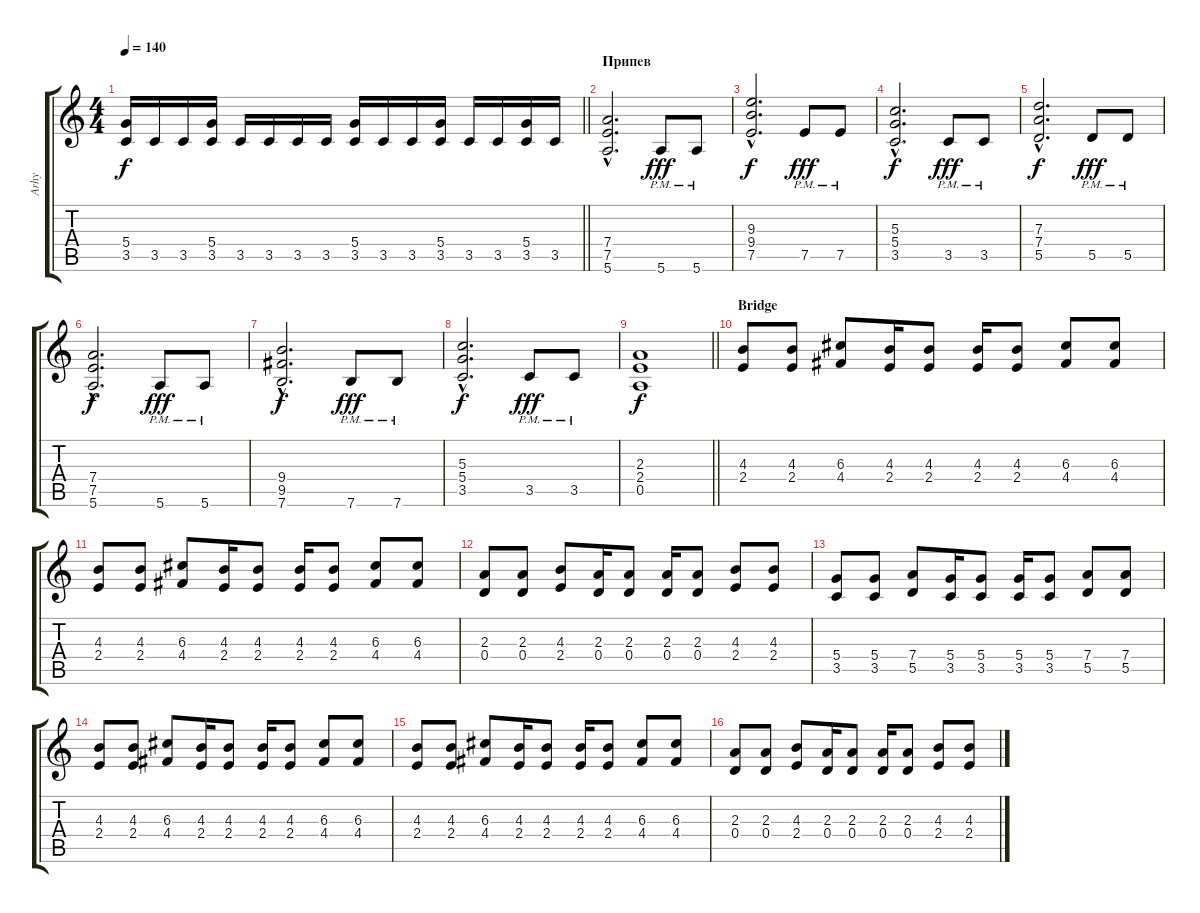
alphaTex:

\track ("Arhy" "Arhy") {instrument distortionguitar}
\staff {score tabs}
\tuning (E4 B3 G3 D3 A2 E2) {hide}
\ts (4 4)
\tempo 140
\clef g2
\barLineRight lightlight
\ks c
(5.4 3.5).16{dy f} 3.5.16 3.5.16 (5.4 3.5).16 3.5.16 3.5.16 3.5.16 3.5.16 (5.4 3.5).16 3.5.16 3.5.16 (5.4 3.5).16 3.5.16 3.5.16 (5.4 3.5).16 3.5.16 |
\section ("" "Припев")
(7.4{hac} 7.5{hac} 5.6{hac}).2{d} 5.6{pm}.8{dy fff} 5.6{pm}.8 |
(9.3{hac} 9.4{hac} 7.5{hac}).2{d dy f} 7.5{pm}.8{dy fff} 7.5{pm}.8 |
(5.3{hac} 5.4{hac} 3.5{hac}).2{d dy f} 3.5{pm}.8{dy fff} 3.5{pm}.8 |
(7.3{hac} 7.4{hac} 5.5{hac}).2{d dy f} 5.5{pm}.8{dy fff} 5.5{pm}.8 |
(7.4{hac} 7.5{hac} 5.6{hac}).2{d dy f} 5.6{pm}.8{dy fff} 5.6{pm}.8 |
(9.4{hac} 9.5{hac} 7.6{hac}).2{d dy f} 7.6{pm}.8{dy fff} 7.6{pm}.8 |
(5.3{hac} 5.4{hac} 3.5{hac}).2{d dy f} 3.5{pm}.8{dy fff} 3.5{pm}.8 |
\barLineRight lightlight
(2.3 2.4 0.5).1{dy f} |
\section ("" "Bridge")
(4.3 2.4).8{volume 10} (4.3 2.4).8 (6.3 4.4).8 (4.3 2.4).16 (4.3 2.4).8 (4.3 2.4).16 (4.3 2.4).8 (6.3 4.4).8 (6.3 4.4).8 |
(4.3 2.4).8 (4.3 2.4).8 (6.3 4.4).8 (4.3 2.4).16 (4.3 2.4).8 (4.3 2.4).16 (4.3 2.4).8 (6.3 4.4).8 (6.3 4.4).8 |
(2.3 0.4).8 (2.3 0.4).8 (4.3 2.4).8 (2.3 0.4).16 (2.3 0.4).8 (2.3 0.4).16 (2.3 0.4).8 (4.3 2.4).8 (4.3 2.4).8 |
(5.4 3.5).8 (5.4 3.5).8 (7.4 5.5).8 (5.4 3.5).16 (5.4 3.5).8 (5.4 3.5).16 (5.4 3.5).8 (7.4 5.5).8 (7.4 5.5).8 |
(4.3 2.4).8 (4.3 2.4).8 (6.3 4.4).8 (4.3 2.4).16 (4.3 2.4).8 (4.3 2.4).16 (4.3 2.4).8 (6.3 4.4).8 (6.3 4.4).8 |
(4.3 2.4).8 (4.3 2.4).8 (6.3 4.4).8 (4.3 2.4).16 (4.3 2.4).8 (4.3 2.4).16 (4.3 2.4).8 (6.3 4.4).8 (6.3 4.4).8 |
(2.3 0.4).8 (2.3 0.4).8 (4.3 2.4).8 (2.3 0.4).16 (2.3 0.4).8 (2.3 0.4).16 (2.3 0.4).8 (4.3 2.4).8 (4.3 2.4).8
